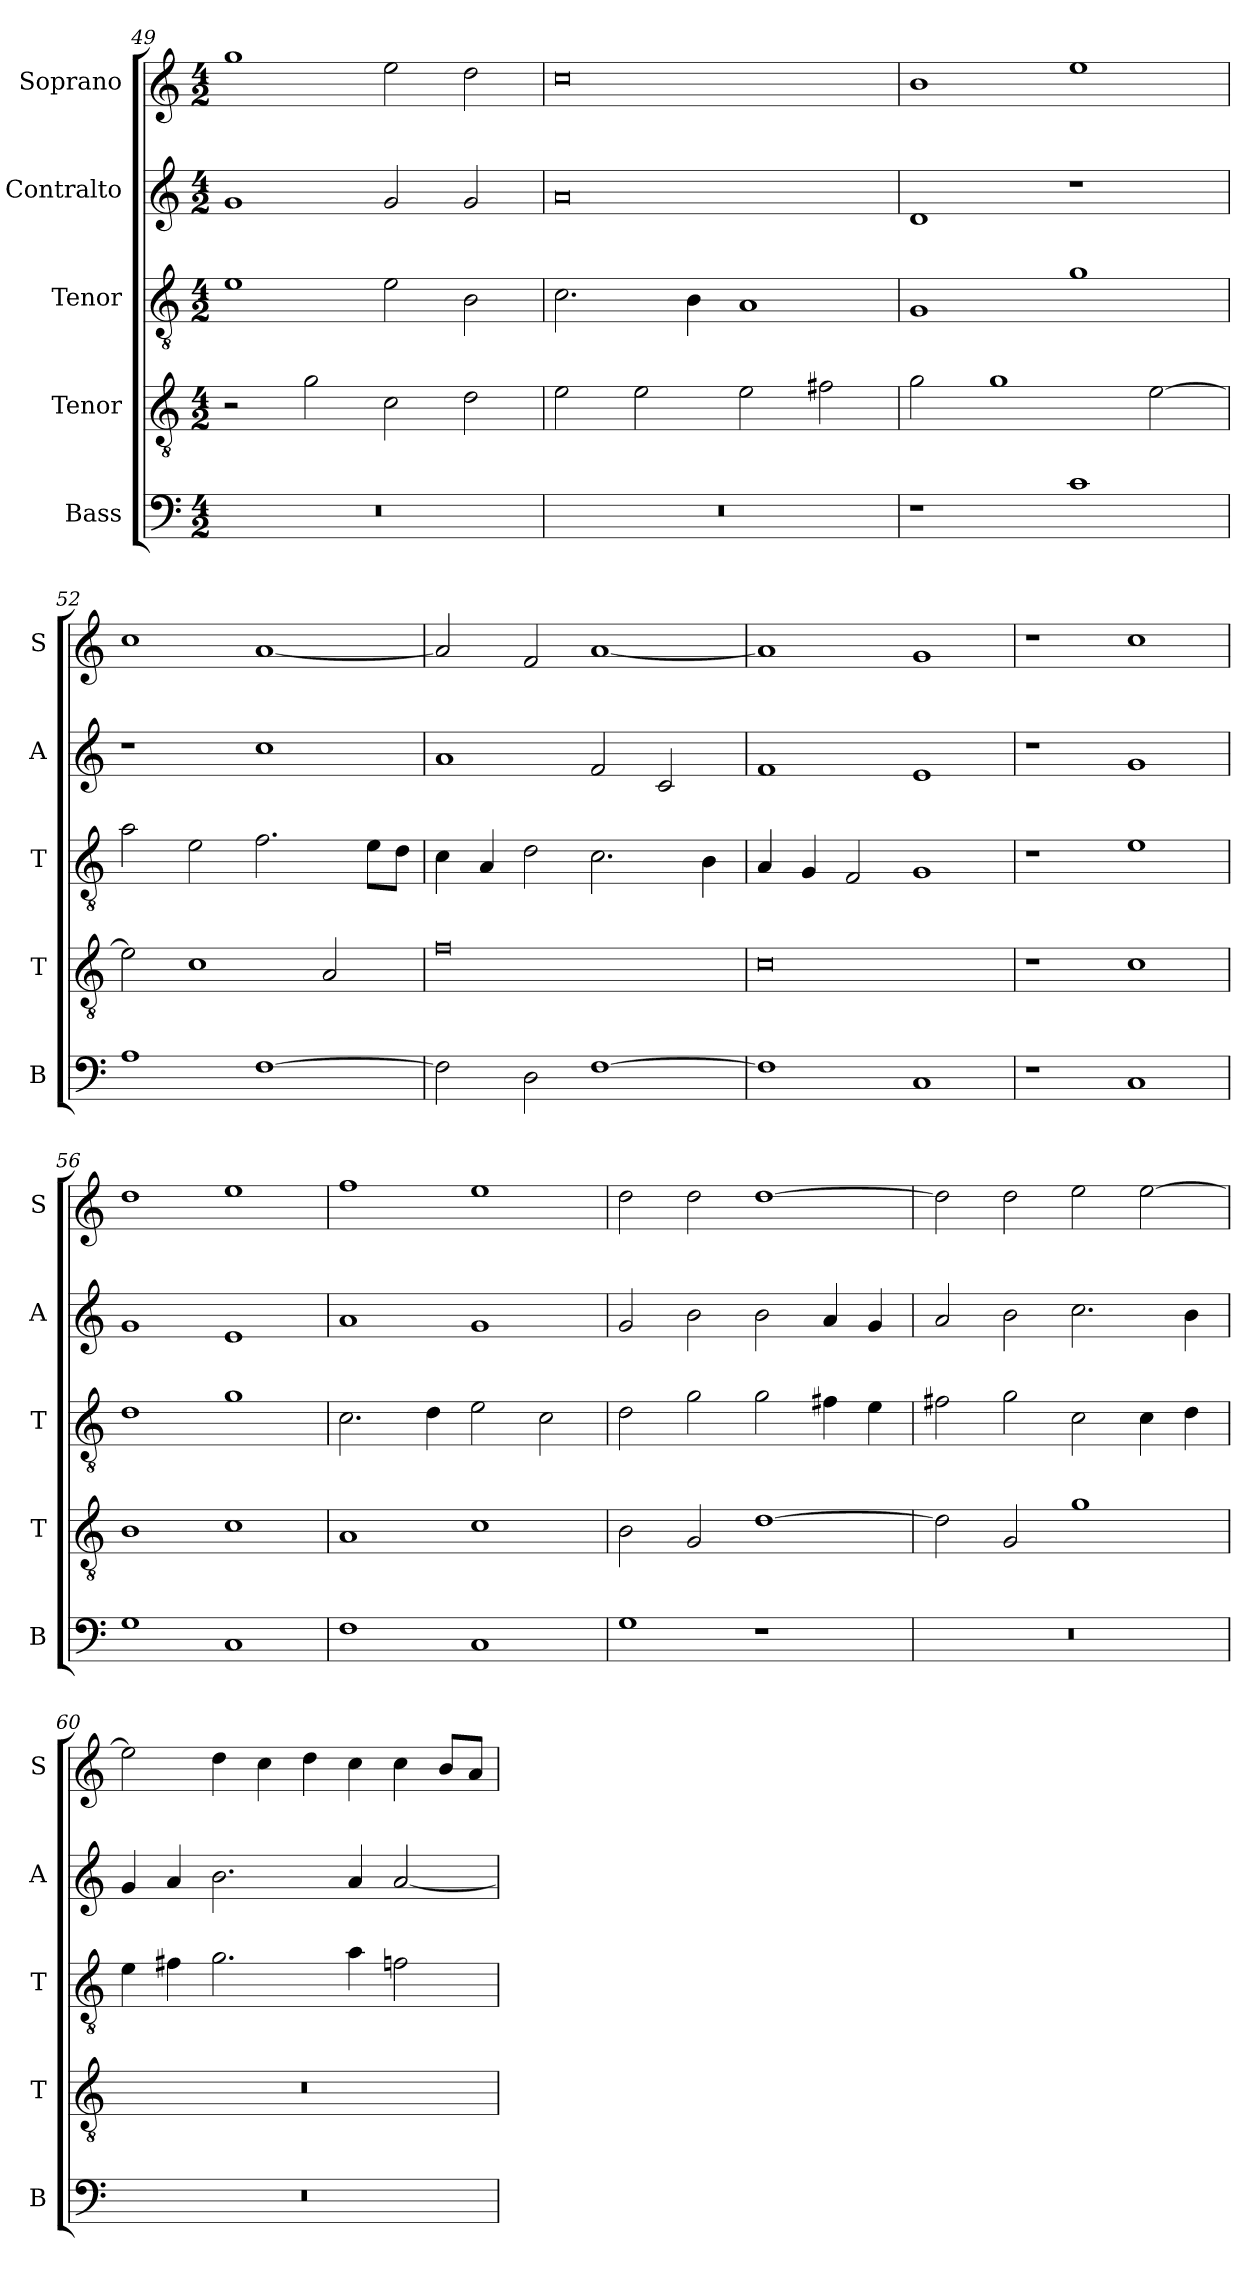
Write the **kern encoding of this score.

**kern	**kern	**kern	**kern	**kern
*part5	*part4	*part3	*part2	*part1
*staff5	*staff4	*staff3	*staff2	*staff1
*I"Bass	*I"Tenor	*I"Tenor	*I"Contralto	*I"Soprano
*I'B	*I'T	*I'T	*I'A	*I'S
*clefF4	*clefGv2	*clefGv2	*clefG2	*clefG2
*k[]	*k[]	*k[]	*k[]	*k[]
*G:mix	*G:mix	*G:mix	*G:mix	*G:mix
*M4/2	*M4/2	*M4/2	*M4/2	*M4/2
=49	=49	=49	=49	=49
0r	2r	1e	1g	1gg
.	2g	.	.	.
.	2c	2e	2g	2ee
.	2d	2B	2g	2dd
=50	=50	=50	=50	=50
0r	2e	2.c	0a	0cc
.	2e	.	.	.
.	.	4B	.	.
.	2e	1A	.	.
.	2f#X	.	.	.
=51	=51	=51	=51	=51
1r	2g	1G	1d	1b
.	1g	.	.	.
1c	.	1g	1r	1ee
.	[2e	.	.	.
=52	=52	=52	=52	=52
1A	2e]	2a	1r	1cc
.	1c	2e	.	.
[1F	.	2.f	1cc	[1a
.	2A	.	.	.
.	.	8e\L	.	.
.	.	8d\J	.	.
=53	=53	=53	=53	=53
2F]	0f	4c	1a	2a]
.	.	4A	.	.
2D	.	2d	.	2f
[1F	.	2.c	2f	[1a
.	.	.	2c	.
.	.	4B	.	.
=54	=54	=54	=54	=54
1F]	0c	4A	1f	1a]
.	.	4G	.	.
.	.	2F	.	.
1C	.	1G	1e	1g
=55	=55	=55	=55	=55
1r	1r	1r	1r	1r
1C	1c	1e	1g	1cc
=56	=56	=56	=56	=56
1G	1B	1d	1g	1dd
1C	1c	1g	1e	1ee
=57	=57	=57	=57	=57
1F	1A	2.c	1a	1ff
.	.	4d	.	.
1C	1c	2e	1g	1ee
.	.	2c	.	.
=58	=58	=58	=58	=58
1G	2B	2d	2g	2dd
.	2G	2g	2b	2dd
1r	[1d	2g	2b	[1dd
.	.	4f#X	4a	.
.	.	4e	4g	.
=59	=59	=59	=59	=59
0r	2d]	2f#X	2a	2dd]
.	2G	2g	2b	2dd
.	1g	2c	2.cc	2ee
.	.	4c	.	[2ee
.	.	4d	4b	.
=60	=60	=60	=60	=60
0r	0r	4e	4g	2ee]
.	.	4f#X	4a	.
.	.	2.g	2.b	4dd
.	.	.	.	4cc
.	.	.	.	4dd
.	.	4a	4a	4cc
.	.	2fn	[2a	4cc
.	.	.	.	8b/L
.	.	.	.	8a/J
=	=	=	=	=
*-	*-	*-	*-	*-
